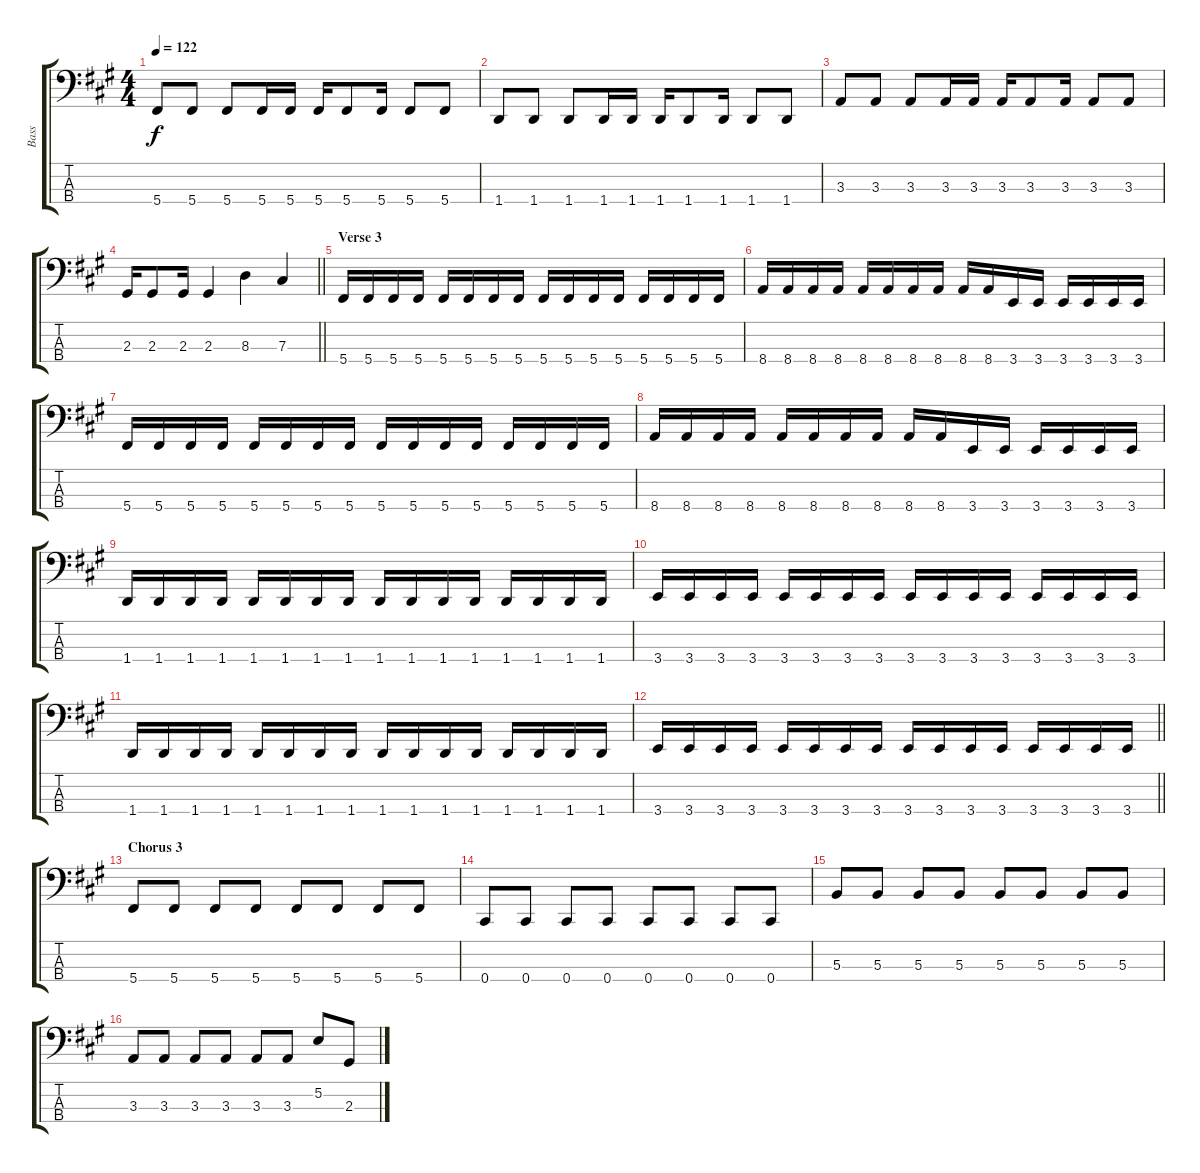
\track ("Bass" "Bass") {instrument electricbasspick}
\staff {score tabs}
\tuning (E2 B1 Gb1 Db1) {hide}
\ts (4 4)
\tempo 122
\clef f4
\ks f#minor
5.4.8{dy f} 5.4.8 5.4.8 5.4.16 5.4.16 5.4.16 5.4.8 5.4.16 5.4.8 5.4.8 |
1.4.8 1.4.8 1.4.8 1.4.16 1.4.16 1.4.16 1.4.8 1.4.16 1.4.8 1.4.8 |
3.3.8 3.3.8 3.3.8 3.3.16 3.3.16 3.3.16 3.3.8 3.3.16 3.3.8 3.3.8 |
\barLineRight lightlight
2.3.16 2.3.8 2.3.16 2.3.4 8.3.4 7.3.4 |
\section ("" "Verse 3")
5.4.16 5.4.16 5.4.16 5.4.16 5.4.16 5.4.16 5.4.16 5.4.16 5.4.16 5.4.16 5.4.16 5.4.16 5.4.16 5.4.16 5.4.16 5.4.16 |
8.4.16 8.4.16 8.4.16 8.4.16 8.4.16 8.4.16 8.4.16 8.4.16 8.4.16 8.4.16 3.4.16 3.4.16 3.4.16 3.4.16 3.4.16 3.4.16 |
5.4.16 5.4.16 5.4.16 5.4.16 5.4.16 5.4.16 5.4.16 5.4.16 5.4.16 5.4.16 5.4.16 5.4.16 5.4.16 5.4.16 5.4.16 5.4.16 |
8.4.16 8.4.16 8.4.16 8.4.16 8.4.16 8.4.16 8.4.16 8.4.16 8.4.16 8.4.16 3.4.16 3.4.16 3.4.16 3.4.16 3.4.16 3.4.16 |
1.4.16 1.4.16 1.4.16 1.4.16 1.4.16 1.4.16 1.4.16 1.4.16 1.4.16 1.4.16 1.4.16 1.4.16 1.4.16 1.4.16 1.4.16 1.4.16 |
3.4.16 3.4.16 3.4.16 3.4.16 3.4.16 3.4.16 3.4.16 3.4.16 3.4.16 3.4.16 3.4.16 3.4.16 3.4.16 3.4.16 3.4.16 3.4.16 |
1.4.16 1.4.16 1.4.16 1.4.16 1.4.16 1.4.16 1.4.16 1.4.16 1.4.16 1.4.16 1.4.16 1.4.16 1.4.16 1.4.16 1.4.16 1.4.16 |
\barLineRight lightlight
3.4.16 3.4.16 3.4.16 3.4.16 3.4.16 3.4.16 3.4.16 3.4.16 3.4.16 3.4.16 3.4.16 3.4.16 3.4.16 3.4.16 3.4.16 3.4.16 |
\section ("" "Chorus 3")
5.4.8 5.4.8 5.4.8 5.4.8 5.4.8 5.4.8 5.4.8 5.4.8 |
0.4.8 0.4.8 0.4.8 0.4.8 0.4.8 0.4.8 0.4.8 0.4.8 |
5.3.8 5.3.8 5.3.8 5.3.8 5.3.8 5.3.8 5.3.8 5.3.8 |
3.3.8 3.3.8 3.3.8 3.3.8 3.3.8 3.3.8 5.2.8 2.3.8
